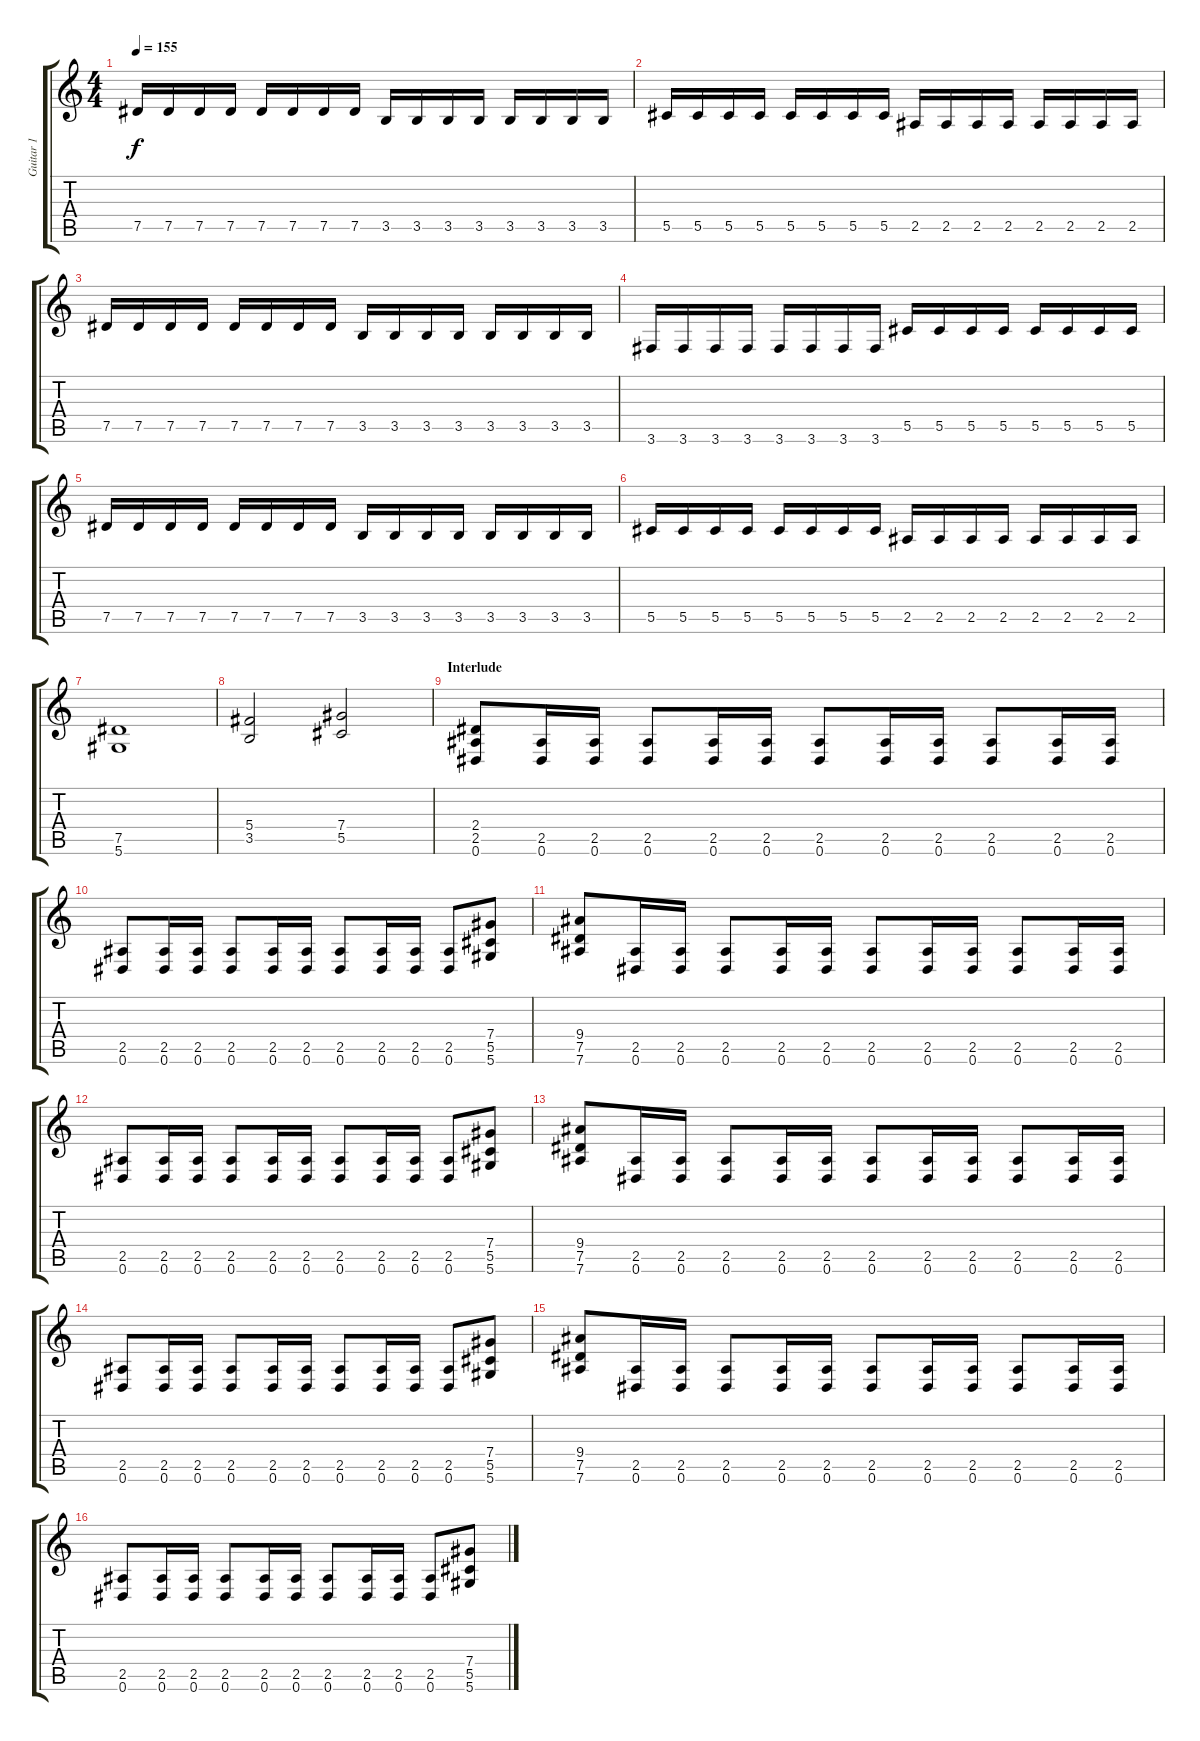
\track ("Guitar 1" "Guitar 1") {instrument distortionguitar}
\staff {score tabs}
\tuning (Eb4 Bb3 Gb3 Db3 Ab2 Eb2) {hide}
\ts (4 4)
\tempo 155
\clef g2
\ks c
7.5.16{dy f} 7.5.16 7.5.16 7.5.16 7.5.16 7.5.16 7.5.16 7.5.16 3.5.16 3.5.16 3.5.16 3.5.16 3.5.16 3.5.16 3.5.16 3.5.16 |
5.5.16 5.5.16 5.5.16 5.5.16 5.5.16 5.5.16 5.5.16 5.5.16 2.5.16 2.5.16 2.5.16 2.5.16 2.5.16 2.5.16 2.5.16 2.5.16 |
7.5.16 7.5.16 7.5.16 7.5.16 7.5.16 7.5.16 7.5.16 7.5.16 3.5.16 3.5.16 3.5.16 3.5.16 3.5.16 3.5.16 3.5.16 3.5.16 |
3.6.16 3.6.16 3.6.16 3.6.16 3.6.16 3.6.16 3.6.16 3.6.16 5.5.16 5.5.16 5.5.16 5.5.16 5.5.16 5.5.16 5.5.16 5.5.16 |
7.5.16 7.5.16 7.5.16 7.5.16 7.5.16 7.5.16 7.5.16 7.5.16 3.5.16 3.5.16 3.5.16 3.5.16 3.5.16 3.5.16 3.5.16 3.5.16 |
5.5.16 5.5.16 5.5.16 5.5.16 5.5.16 5.5.16 5.5.16 5.5.16 2.5.16 2.5.16 2.5.16 2.5.16 2.5.16 2.5.16 2.5.16 2.5.16 |
(7.5 5.6).1 |
(5.4 3.5).2 (7.4 5.5).2 |
\section ("" "Interlude")
(2.4 2.5 0.6).8 (2.5 0.6).16 (2.5 0.6).16 (2.5 0.6).8 (2.5 0.6).16 (2.5 0.6).16 (2.5 0.6).8 (2.5 0.6).16 (2.5 0.6).16 (2.5 0.6).8 (2.5 0.6).16 (2.5 0.6).16 |
(2.5 0.6).8 (2.5 0.6).16 (2.5 0.6).16 (2.5 0.6).8 (2.5 0.6).16 (2.5 0.6).16 (2.5 0.6).8 (2.5 0.6).16 (2.5 0.6).16 (2.5 0.6).8 (7.4 5.5 5.6).8 |
(9.4 7.5 7.6).8 (2.5 0.6).16 (2.5 0.6).16 (2.5 0.6).8 (2.5 0.6).16 (2.5 0.6).16 (2.5 0.6).8 (2.5 0.6).16 (2.5 0.6).16 (2.5 0.6).8 (2.5 0.6).16 (2.5 0.6).16 |
(2.5 0.6).8 (2.5 0.6).16 (2.5 0.6).16 (2.5 0.6).8 (2.5 0.6).16 (2.5 0.6).16 (2.5 0.6).8 (2.5 0.6).16 (2.5 0.6).16 (2.5 0.6).8 (7.4 5.5 5.6).8 |
(9.4 7.5 7.6).8 (2.5 0.6).16 (2.5 0.6).16 (2.5 0.6).8 (2.5 0.6).16 (2.5 0.6).16 (2.5 0.6).8 (2.5 0.6).16 (2.5 0.6).16 (2.5 0.6).8 (2.5 0.6).16 (2.5 0.6).16 |
(2.5 0.6).8 (2.5 0.6).16 (2.5 0.6).16 (2.5 0.6).8 (2.5 0.6).16 (2.5 0.6).16 (2.5 0.6).8 (2.5 0.6).16 (2.5 0.6).16 (2.5 0.6).8 (7.4 5.5 5.6).8 |
(9.4 7.5 7.6).8 (2.5 0.6).16 (2.5 0.6).16 (2.5 0.6).8 (2.5 0.6).16 (2.5 0.6).16 (2.5 0.6).8 (2.5 0.6).16 (2.5 0.6).16 (2.5 0.6).8 (2.5 0.6).16 (2.5 0.6).16 |
(2.5 0.6).8 (2.5 0.6).16 (2.5 0.6).16 (2.5 0.6).8 (2.5 0.6).16 (2.5 0.6).16 (2.5 0.6).8 (2.5 0.6).16 (2.5 0.6).16 (2.5 0.6).8 (7.4 5.5 5.6).8
